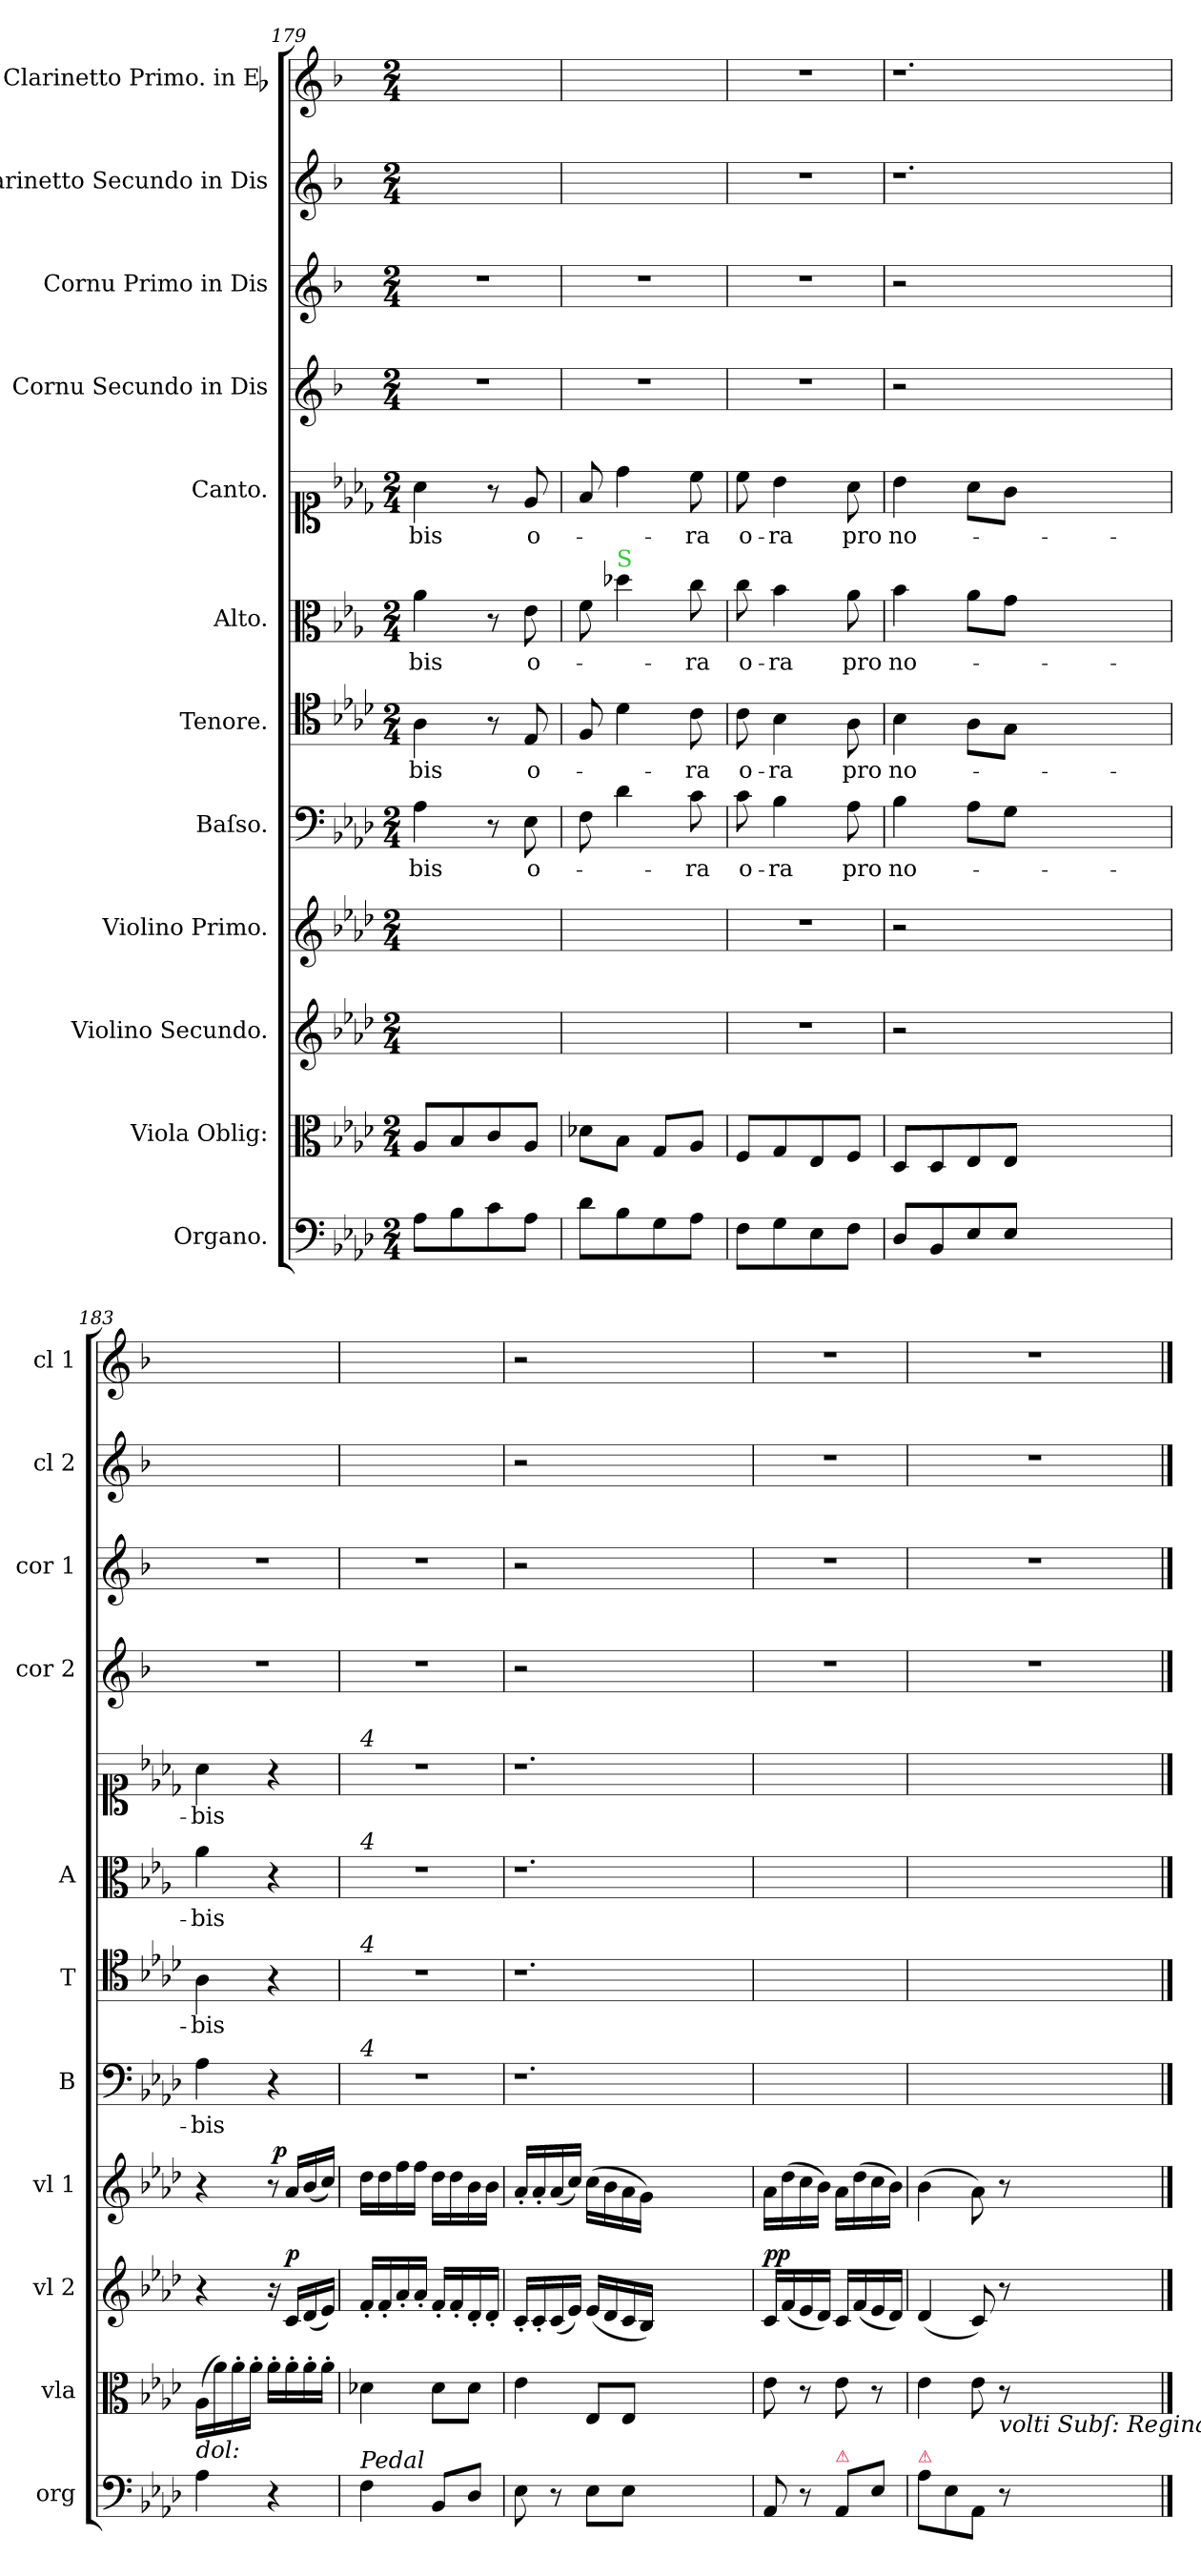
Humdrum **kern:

**kern	**kern	**kern	**dynam	**kern	**dynam	**kern	**text	**kern	**text	**kern	**text	**kern	**text	**kern	**kern	**kern	**kern
*part12	*part11	*part10	*part10	*part9	*part9	*part8	*part8	*part7	*part7	*part6	*part6	*part5	*part5	*part4	*part3	*part2	*part1
*staff12	*staff11	*staff10	*staff10	*staff9	*staff9	*staff8	*staff8	*staff7	*staff7	*staff6	*staff6	*staff5	*staff5	*staff4	*staff3	*staff2	*staff1
*I"Organo.	*I"Viola Oblig:	*I"Violino Secundo.	*	*I"Violino Primo.	*	*I"Baſso.	*	*I"Tenore.	*	*I"Alto.	*	*I"Canto.	*	*I"Cornu Secundo in Dis	*I"Cornu Primo in Dis	*I"Clarinetto Secundo in Dis	*I"Clarinetto Primo. in Eb
*I'org	*I'vla	*I'vl 2	*	*I'vl 1	*	*I'B	*	*I'T	*	*I'A	*	*	*	*I'cor 2	*I'cor 1	*I'cl 2	*I'cl 1
*clefF4	*clefC3	*clefG2	*	*clefG2	*	*clefF4	*	*clefC4	*	*clefC3	*	*clefC1	*	*clefG2	*clefG2	*clefG2	*clefG2
*	*	*	*	*	*	*	*	*	*	*	*	*	*	*ITrd5c9	*ITrd5c9	*ITrd1c2	*ITrd1c2
*k[b-e-a-d-]	*k[b-e-a-d-]	*k[b-e-a-d-]	*	*k[b-e-a-d-]	*	*k[b-e-a-d-]	*	*k[b-e-a-d-]	*	*k[b-e-a-]	*	*k[b-e-a-d-]	*	*k[b-e-a-d-]	*k[b-e-a-d-]	*k[b-e-a-]	*k[b-e-a-]
*M2/4	*M2/4	*M2/4	*	*M2/4	*	*M2/4	*	*M2/4	*	*M2/4	*	*M2/4	*	*M2/4	*M2/4	*M2/4	*M2/4
=179	=179	=179	=179	=179	=179	=179	=179	=179	=179	=179	=179	=179	=179	=179	=179	=179	=179
8A-\L	8A-/L	2ryy	.	2ryy	.	4A-\	-bis	4A-\	-bis	4a-\	-bis	4a-\	-bis	2r	2r	2ryy	2ryy
8B-\	8B-/	.	.	.	.	.	.	.	.	.	.	.	.	.	.	.	.
8c\	8c/	.	.	.	.	8r	.	8r	.	8r	.	8r	.	.	.	.	.
8A-\J	8A-/J	.	.	.	.	8E-\	o-	8E-/	o-	8e-\	o-	8e-/	o-	.	.	.	.
=180	=180	=180	=180	=180	=180	=180	=180	=180	=180	=180	=180	=180	=180	=180	=180	=180	=180
8d-\L	8d-X\L	2ryy	.	2ryy	.	8F\	.	8F/	.	8f\	.	8f/	.	2r	2r	2ryy	2ryy
!	!	!	!	!	!	!	!	!	!	!LO:TX:a:color=limegreen:t=S	!	!	!	!	!	!	!
8B-\	8B-\J	.	.	.	.	4d-\	.	4d-\	.	4dd-X\	.	4dd-\	.	.	.	.	.
8G\	8G/L	.	.	.	.	.	.	.	.	.	.	.	.	.	.	.	.
8A-\J	8A-/J	.	.	.	.	8c\	-ra	8c\	-ra	8cc\	-ra	8cc\	-ra	.	.	.	.
=181	=181	=181	=181	=181	=181	=181	=181	=181	=181	=181	=181	=181	=181	=181	=181	=181	=181
8F\L	8F/L	2r	.	2r	.	8c\	o-	8c\	o-	8cc\	o-	8cc\	o-	2r	2r	2r	2r
8G\	8G/	.	.	.	.	4B-\	-ra	4B-\	-ra	4b-\	-ra	4b-\	-ra	.	.	.	.
8E-\	8E-/	.	.	.	.	.	.	.	.	.	.	.	.	.	.	.	.
8F\J	8F/J	.	.	.	.	8A-\	pro	8A-\	pro	8a-\	pro	8a-\	pro	.	.	.	.
=182	=182	=182	=182	=182	=182	=182	=182	=182	=182	=182	=182	=182	=182	=182	=182	=182	=182
8D-/L	8D-/L	2r	.	2r	.	4B-\	no-	4B-\	no-	4b-\	no-	4b-\	no-	2r	2r	1.r	1.r
8BB-/	8D-/	.	.	.	.	.	.	.	.	.	.	.	.	.	.	.	.
8E-/	8E-/	.	.	.	.	8A-\L	.	8A-\L	.	8a-\L	.	8a-\L	.	.	.	.	.
8E-/J	8E-/J	.	.	.	.	8G\J	.	8G\J	.	8g\J	.	8g\J	.	.	.	.	.
1ryy	1ryy	1ryy	.	1ryy	.	1ryy	.	1ryy	.	1ryy	.	1ryy	.	1ryy	1ryy	.	.
=183	=183	=183	=183	=183	=183	=183	=183	=183	=183	=183	=183	=183	=183	=183	=183	=183	=183
!	!LO:TX:b:i:t=dol&colon;	!	!	!	!	!	!	!	!	!	!	!	!	!	!	!	!
4A-\	(16A-/LL	4r	.	4r	.	4A-\	-bis	4A-\	-bis	4a-\	-bis	4a-\	-bis	2r	2r	2ryy	2ryy
.	16a-\)	.	.	.	.	.	.	.	.	.	.	.	.	.	.	.	.
.	16a-'\	.	.	.	.	.	.	.	.	.	.	.	.	.	.	.	.
.	16a-'\JJ	.	.	.	.	.	.	.	.	.	.	.	.	.	.	.	.
!	!	!	!	!LO:N:vis=8	!	!	!	!	!	!	!	!	!	!	!	!	!
4r	16a-'\LL	16r	.	16r	.	4r	.	4r	.	4r	.	4r	.	.	.	.	.
!	!	!	!LO:DY:a	!	!LO:DY:a:rj	!	!	!	!	!	!	!	!	!	!	!	!
.	16a-'\	16c/LL	p	16a-/LL	p	.	.	.	.	.	.	.	.	.	.	.	.
.	16a-'\	(16d-/	.	(16b-/	.	.	.	.	.	.	.	.	.	.	.	.	.
.	16a-'\JJ	16e-/JJ)	.	16cc/JJ)	.	.	.	.	.	.	.	.	.	.	.	.	.
=184	=184	=184	=184	=184	=184	=184	=184	=184	=184	=184	=184	=184	=184	=184	=184	=184	=184
!	!	!	!	!	!	!	!	!	!	!	!	!LO:TX:a:i:t=4	!	!	!	!	!
!	!	!	!	!	!	!	!	!	!	!LO:TX:a:i:t=4	!	!	!	!	!	!	!
!	!	!	!	!	!	!	!	!LO:TX:a:i:t=4	!	!	!	!	!	!	!	!	!
!	!	!	!	!	!	!LO:TX:a:i:t=4	!	!	!	!	!	!	!	!	!	!	!
!LO:TX:a:i:t=Pedal	!	!	!	!	!	!	!	!	!	!	!	!	!	!	!	!	!
4F\	4d-X\	16f'/LL	.	16dd-\LL	.	2r	.	2r	.	2r	.	2r	.	2r	2r	2ryy	2ryy
.	.	16f'/	.	16dd-\	.	.	.	.	.	.	.	.	.	.	.	.	.
.	.	16a-'/	.	16ff\	.	.	.	.	.	.	.	.	.	.	.	.	.
.	.	16a-'/JJ	.	16ff\JJ	.	.	.	.	.	.	.	.	.	.	.	.	.
8BB-/L	8d-\L	16f'/LL	.	16dd-\LL	.	.	.	.	.	.	.	.	.	.	.	.	.
.	.	16f'/	.	16dd-\	.	.	.	.	.	.	.	.	.	.	.	.	.
8D-/J	8d-\J	16d-'/	.	16b-\	.	.	.	.	.	.	.	.	.	.	.	.	.
.	.	16d-'/JJ	.	16b-\JJ	.	.	.	.	.	.	.	.	.	.	.	.	.
=185	=185	=185	=185	=185	=185	=185	=185	=185	=185	=185	=185	=185	=185	=185	=185	=185	=185
8E-\	4e-\	16c'/LL	.	16a-'/LL	.	1.r	.	1.r	.	1.r	.	1.r	.	2r	2r	2r	2r
.	.	16c'/	.	16a-'/	.	.	.	.	.	.	.	.	.	.	.	.	.
8r	.	(16c/	.	(16a-/	.	.	.	.	.	.	.	.	.	.	.	.	.
.	.	16e-/JJ)	.	16cc/JJ)	.	.	.	.	.	.	.	.	.	.	.	.	.
8E-\L	8E-/L	(16e-/LL	.	(16cc\LL	.	.	.	.	.	.	.	.	.	.	.	.	.
.	.	16d-/	.	16b-\	.	.	.	.	.	.	.	.	.	.	.	.	.
8E-\J	8E-/J	16c/	.	16a-\	.	.	.	.	.	.	.	.	.	.	.	.	.
.	.	16B-/JJ)	.	16g\JJ)	.	.	.	.	.	.	.	.	.	.	.	.	.
1ryy	1ryy	1ryy	.	1ryy	.	.	.	.	.	.	.	.	.	1ryy	1ryy	1ryy	1ryy
=186	=186	=186	=186	=186	=186	=186	=186	=186	=186	=186	=186	=186	=186	=186	=186	=186	=186
!	!	!	!LO:DY:a	!	!	!	!	!	!	!	!	!	!	!	!	!	!
8AA-/	8e-\	16c/LL	pp	16a-\LL	.	2ryy	.	2ryy	.	2ryy	.	2ryy	.	2r	2r	2r	2r
.	.	(16f/	.	(16dd-\	.	.	.	.	.	.	.	.	.	.	.	.	.
8r	8r	16e-/	.	16cc\	.	.	.	.	.	.	.	.	.	.	.	.	.
.	.	16d-/JJ)	.	16b-\JJ)	.	.	.	.	.	.	.	.	.	.	.	.	.
!LO:TX:a:color=crimson:t=⚠	!	!	!	!	!	!	!	!	!	!	!	!	!	!	!	!	!
8AA-/L	8e-\	16c/LL	.	16a-\LL	.	.	.	.	.	.	.	.	.	.	.	.	.
.	.	(16f/	.	(16dd-\	.	.	.	.	.	.	.	.	.	.	.	.	.
8E-\J	8r	16e-/	.	16cc\	.	.	.	.	.	.	.	.	.	.	.	.	.
.	.	16d-/JJ)	.	16b-\JJ)	.	.	.	.	.	.	.	.	.	.	.	.	.
=187	=187	=187	=187	=187	=187	=187	=187	=187	=187	=187	=187	=187	=187	=187	=187	=187	=187
!LO:TX:a:color=crimson:t=⚠	!	!	!	!	!	!	!	!	!	!	!	!	!	!	!	!	!
8A-\L	4e-\	(4d-/	.	(4b-\	.	2ryy	.	2ryy	.	2ryy	.	2ryy	.	2r	2r	2r	2r
8E-\	.	.	.	.	.	.	.	.	.	.	.	.	.	.	.	.	.
8AA-/J	8e-\	8c/)	.	8a-\)	.	.	.	.	.	.	.	.	.	.	.	.	.
!	!LO:TX:b:i:t=volti Subſ&colon; Regina	!	!	!	!	!	!	!	!	!	!	!	!	!	!	!	!
8r	8r	8r	.	8r	.	.	.	.	.	.	.	.	.	.	.	.	.
==	==	==	==	==	==	==	==	==	==	==	==	==	==	==	==	==	==
*-	*-	*-	*-	*-	*-	*-	*-	*-	*-	*-	*-	*-	*-	*-	*-	*-	*-
